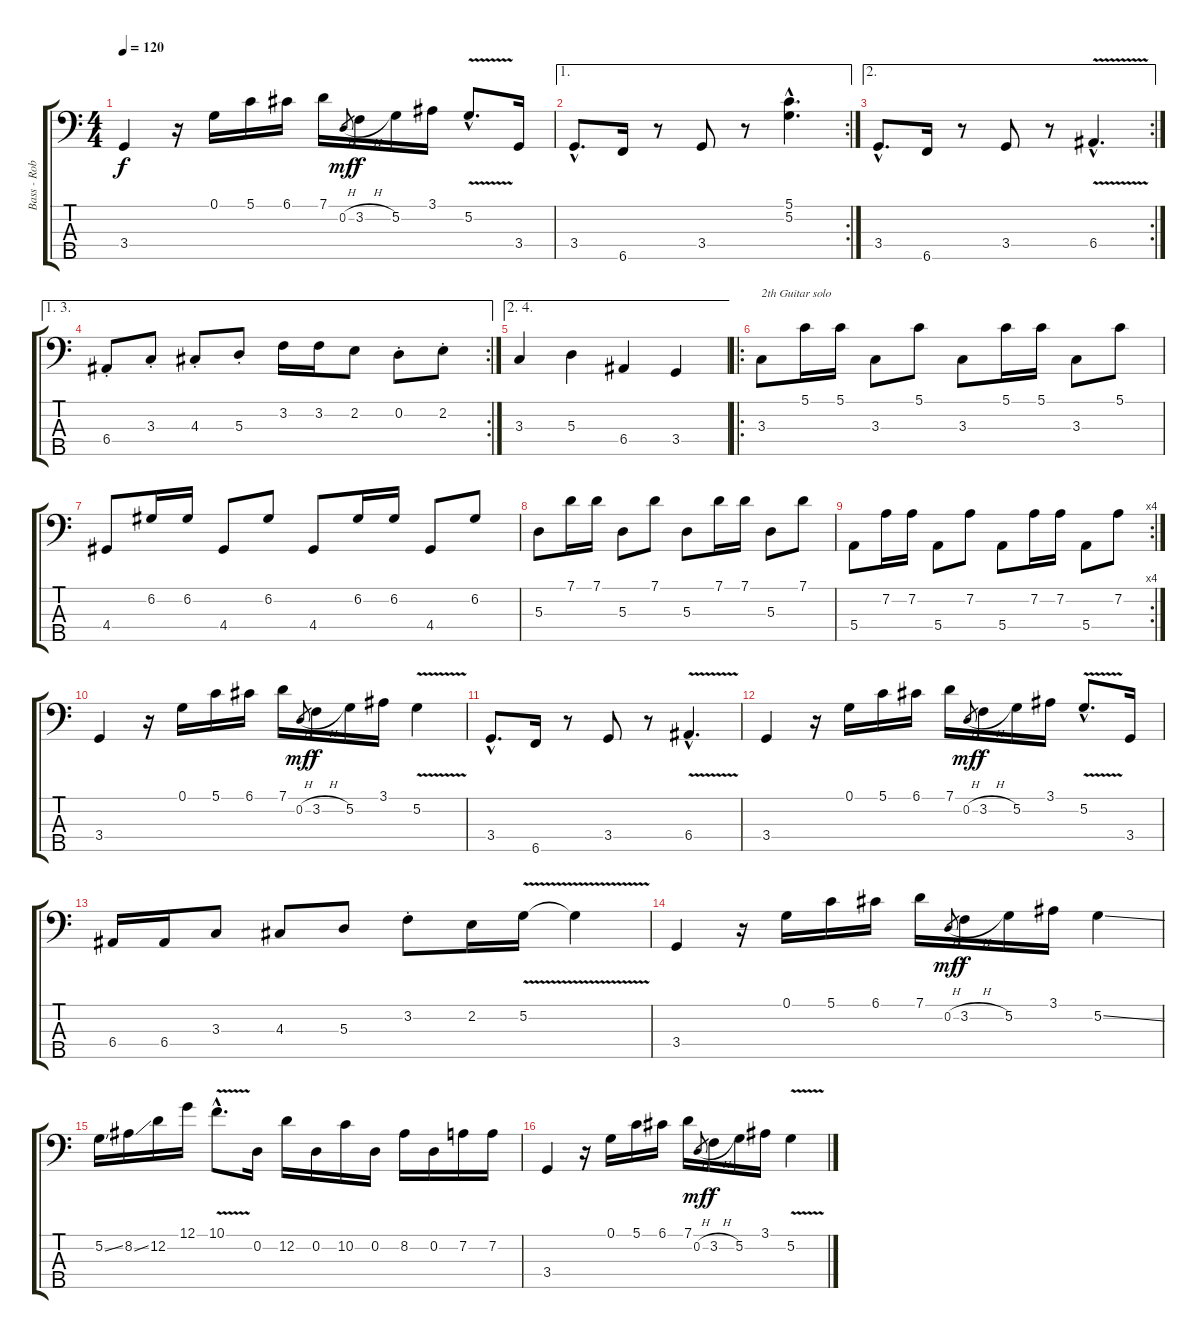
\track ("Bass - Rob Trujillo" "Bass - Rob") {instrument electricbassfinger}
\staff {score tabs}
\tuning (G2 D2 A1 E1 B0) {hide}
\ts (4 4)
\tempo 120
\clef f4
\ks c
3.4.4{dy f} r.16 0.1.16 5.1.16 6.1.16 7.1.16 0.2{h}.8{gr dy mf} 3.2{h}.16{dy f} 5.2.16 3.1.16 5.2{v hac}.8{d} 3.4.16 |
\ae 1
\rc 2
3.4{hac}.8{d} 6.5.16 r.8 3.4.8 r.8 (5.1{hac} 5.2{hac}).4{d} |
\ae 2
\rc 2
3.4{hac}.8{d} 6.5.16 r.8 3.4.8 r.8 6.4{v hac}.4{d} |
\ae (1 3)
\rc 2
6.4{st}.8 3.3{st}.8 4.3{st}.8 5.3{st}.8 3.2.16 3.2.16 2.2.8 0.2{st}.8 2.2{st}.8 |
\ae (2 4)
3.3.4 5.3.4 6.4.4 3.4.4 |
\ro
3.3.8{txt "2th Guitar solo"} 5.1.16 5.1.16 3.3.8 5.1.8 3.3.8 5.1.16 5.1.16 3.3.8 5.1.8 |
4.4.8 6.2.16 6.2.16 4.4.8 6.2.8 4.4.8 6.2.16 6.2.16 4.4.8 6.2.8 |
5.3.8 7.1.16 7.1.16 5.3.8 7.1.8 5.3.8 7.1.16 7.1.16 5.3.8 7.1.8 |
\rc 4
5.4.8 7.2.16 7.2.16 5.4.8 7.2.8 5.4.8 7.2.16 7.2.16 5.4.8 7.2.8 |
3.4.4 r.16 0.1.16 5.1.16 6.1.16 7.1.16 0.2{h}.8{gr dy mf} 3.2{h}.16{dy f} 5.2.16 3.1.16 5.2{v}.4 |
3.4{hac}.8{d} 6.5.16 r.8 3.4.8 r.8 6.4{v hac}.4{d} |
3.4.4 r.16 0.1.16 5.1.16 6.1.16 7.1.16 0.2{h}.8{gr dy mf} 3.2{h}.16{dy f} 5.2.16 3.1.16 5.2{v hac}.8{d} 3.4.16 |
6.4.16 6.4.16 3.3.8 4.3.8 5.3.8 3.2{st}.8 2.2.16 5.2{v}.16 5.2{t}.4 |
3.4.4 r.16 0.1.16 5.1.16 6.1.16 7.1.16 0.2{h}.8{gr dy mf} 3.2{h}.16{dy f} 5.2.16 3.1.16 5.2{ss}.4 |
5.2{ss}.16 8.2{ss}.16 12.2.16 12.1.16 10.1{v hac}.8{d} 0.2.16 12.2.16 0.2.16 10.2.16 0.2.16 8.2.16 0.2.16 7.2.16 7.2.16 |
3.4.4 r.16 0.1.16 5.1.16 6.1.16 7.1.16 0.2{h}.8{gr dy mf} 3.2{h}.16{dy f} 5.2.16 3.1.16 5.2{v}.4
